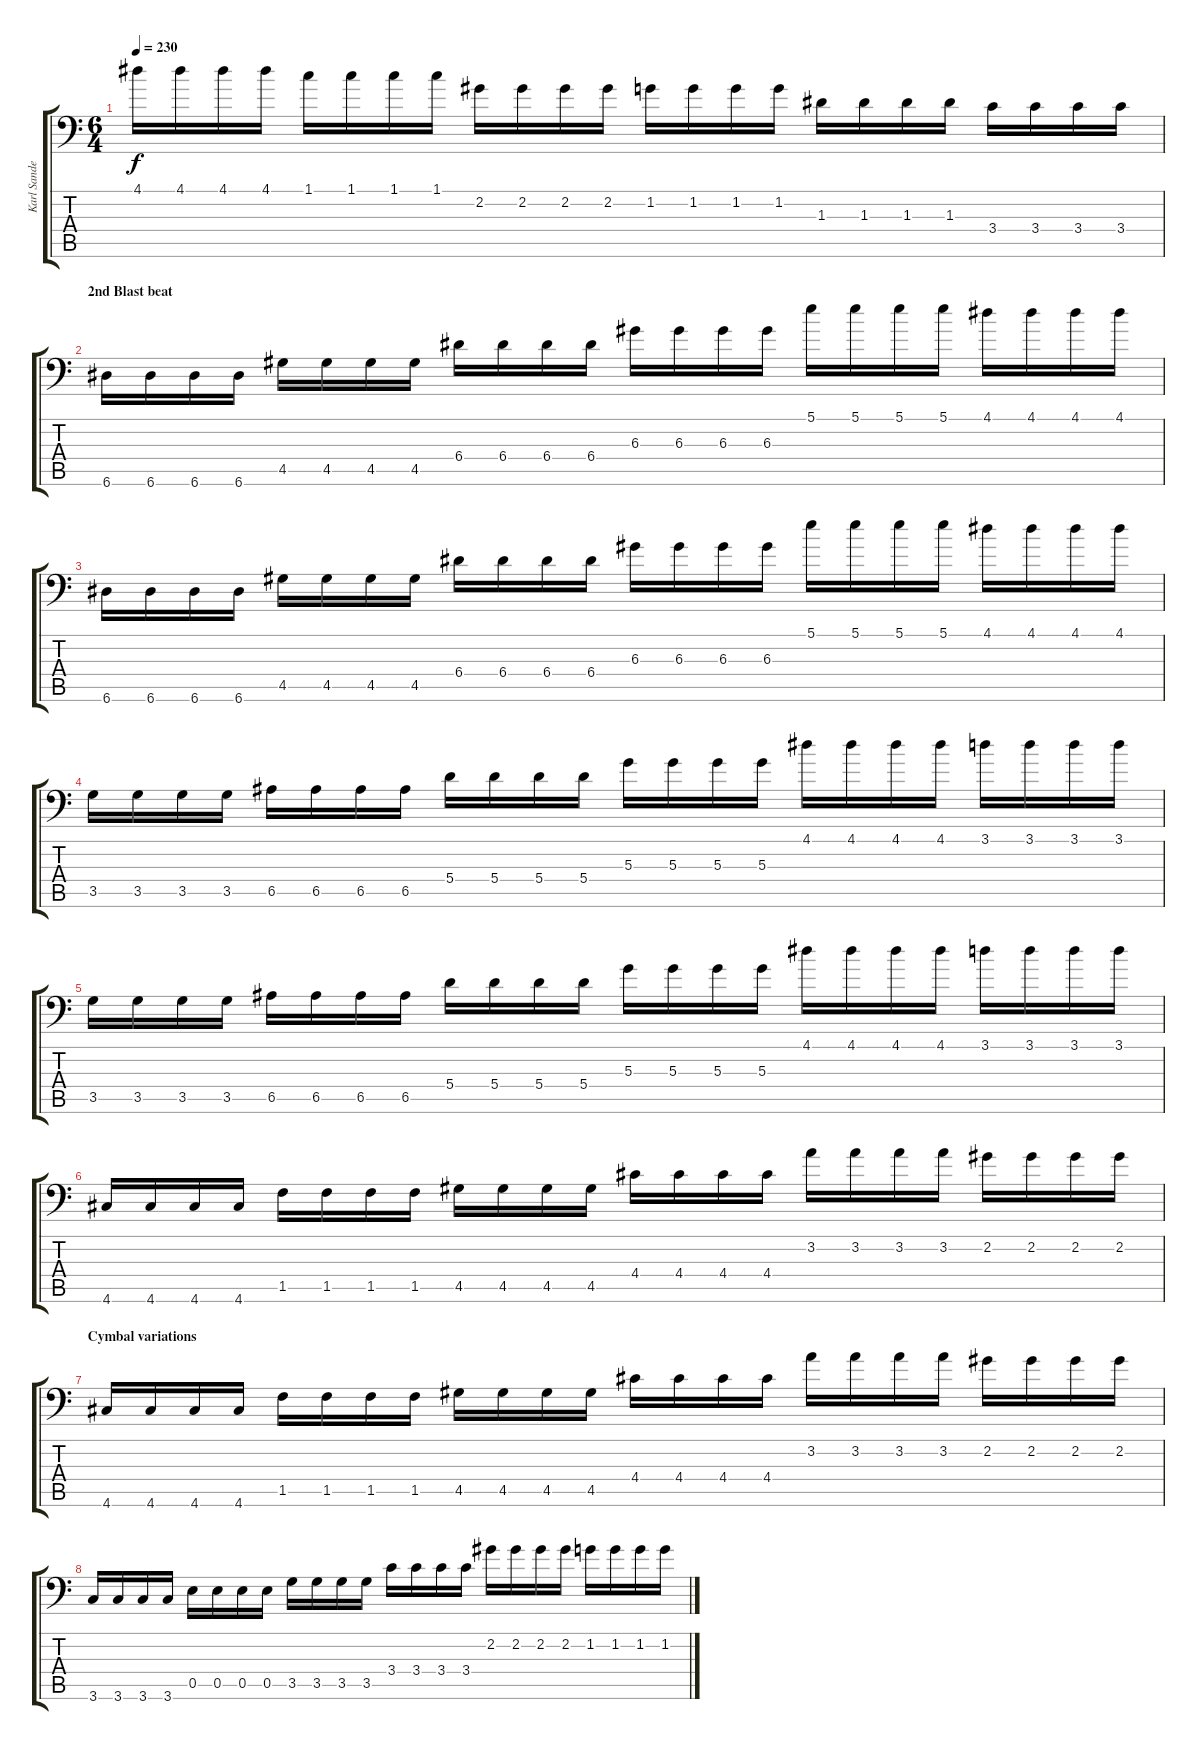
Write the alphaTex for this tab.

\track ("Karl Sanders" "Karl Sande") {instrument distortionguitar}
\staff {score tabs}
\tuning (B3 Gb3 D3 A2 E2 A1) {hide}
\ts (6 4)
\tempo 230
\clef f4
\ks c
4.1.16{dy f} 4.1.16 4.1.16 4.1.16 1.1.16 1.1.16 1.1.16 1.1.16 2.2.16 2.2.16 2.2.16 2.2.16 1.2.16 1.2.16 1.2.16 1.2.16 1.3.16 1.3.16 1.3.16 1.3.16 3.4.16 3.4.16 3.4.16 3.4.16 |
\section ("" "2nd Blast beat")
6.6.16 6.6.16 6.6.16 6.6.16 4.5.16 4.5.16 4.5.16 4.5.16 6.4.16 6.4.16 6.4.16 6.4.16 6.3.16 6.3.16 6.3.16 6.3.16 5.1.16 5.1.16 5.1.16 5.1.16 4.1.16 4.1.16 4.1.16 4.1.16 |
6.6.16 6.6.16 6.6.16 6.6.16 4.5.16 4.5.16 4.5.16 4.5.16 6.4.16 6.4.16 6.4.16 6.4.16 6.3.16 6.3.16 6.3.16 6.3.16 5.1.16 5.1.16 5.1.16 5.1.16 4.1.16 4.1.16 4.1.16 4.1.16 |
3.5.16 3.5.16 3.5.16 3.5.16 6.5.16 6.5.16 6.5.16 6.5.16 5.4.16 5.4.16 5.4.16 5.4.16 5.3.16 5.3.16 5.3.16 5.3.16 4.1.16 4.1.16 4.1.16 4.1.16 3.1.16 3.1.16 3.1.16 3.1.16 |
3.5.16 3.5.16 3.5.16 3.5.16 6.5.16 6.5.16 6.5.16 6.5.16 5.4.16 5.4.16 5.4.16 5.4.16 5.3.16 5.3.16 5.3.16 5.3.16 4.1.16 4.1.16 4.1.16 4.1.16 3.1.16 3.1.16 3.1.16 3.1.16 |
4.6.16 4.6.16 4.6.16 4.6.16 1.5.16 1.5.16 1.5.16 1.5.16 4.5.16 4.5.16 4.5.16 4.5.16 4.4.16 4.4.16 4.4.16 4.4.16 3.2.16 3.2.16 3.2.16 3.2.16 2.2.16 2.2.16 2.2.16 2.2.16 |
\section ("" "Cymbal variations")
4.6.16 4.6.16 4.6.16 4.6.16 1.5.16 1.5.16 1.5.16 1.5.16 4.5.16 4.5.16 4.5.16 4.5.16 4.4.16 4.4.16 4.4.16 4.4.16 3.2.16 3.2.16 3.2.16 3.2.16 2.2.16 2.2.16 2.2.16 2.2.16 |
3.6.16 3.6.16 3.6.16 3.6.16 0.5.16 0.5.16 0.5.16 0.5.16 3.5.16 3.5.16 3.5.16 3.5.16 3.4.16 3.4.16 3.4.16 3.4.16 2.2.16 2.2.16 2.2.16 2.2.16 1.2.16 1.2.16 1.2.16 1.2.16
